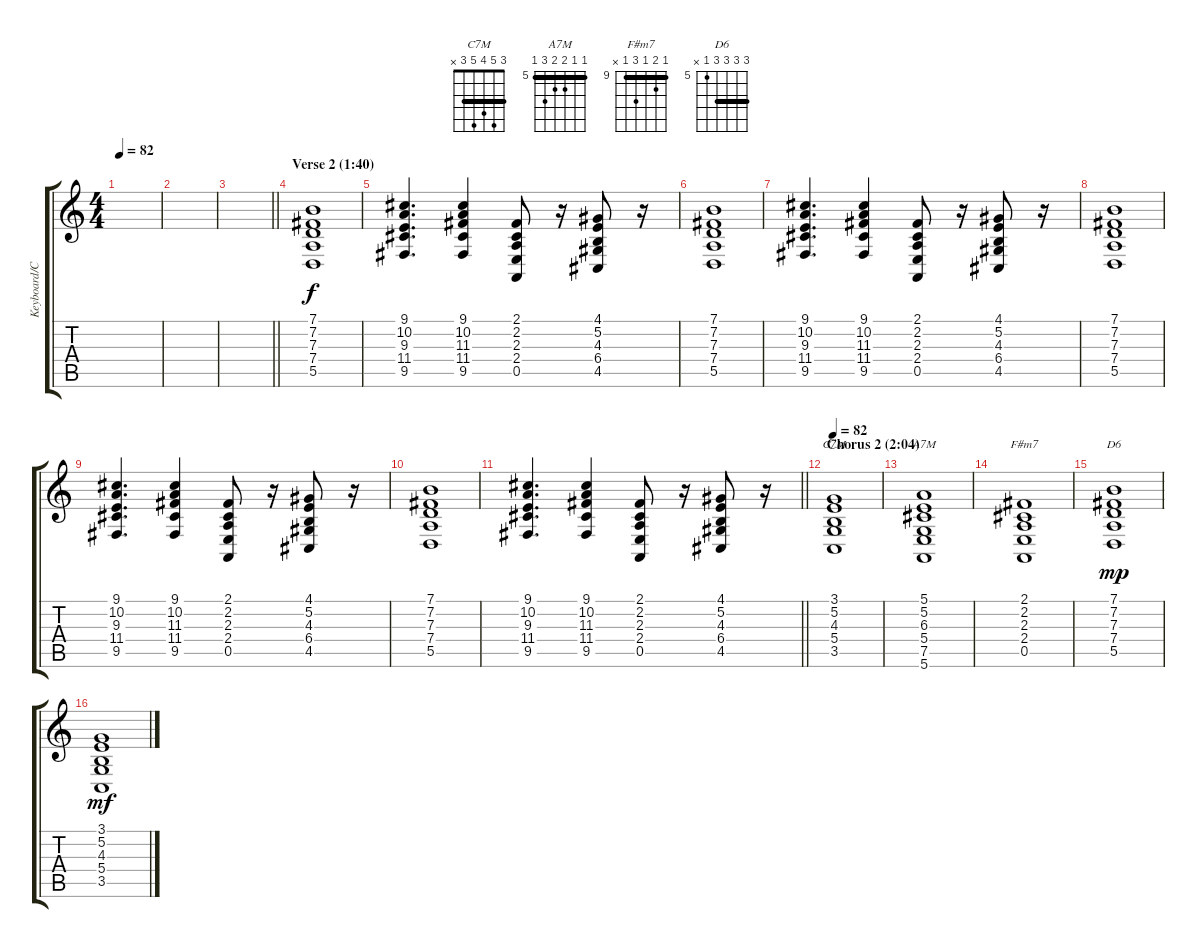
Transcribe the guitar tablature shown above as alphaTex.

\track ("Keyboard/Clavinet" "Keyboard/C") {instrument lead1square}
\staff {score tabs}
\tuning (E4 B3 G3 D3 A2 E2) {hide}
\chord ("C7M" 3 5 4 5 3 x) {barre 3}
\chord ("A7M" 5 5 6 6 7 5) {firstfret 5 barre 5}
\chord ("F#m7" 9 10 9 11 9 x) {firstfret 9 barre 9}
\chord ("D6" 7 7 7 7 5 x) {firstfret 5 barre 7}
\ts (4 4)
\tempo 82
\clef g2
\ks c
|
|
\barLineRight lightlight
|
\section ("" "Verse 2 (1:40)")
(7.1 7.2 7.3 7.4 5.5).1 |
(9.1 10.2 9.3 11.4 9.5).4{d} (9.1 10.2 11.3 11.4 9.5).4 (2.1 2.2 2.3 2.4 0.5).8 r.16 (4.1 5.2 4.3 6.4 4.5).8 r.16 |
(7.1 7.2 7.3 7.4 5.5).1 |
(9.1 10.2 9.3 11.4 9.5).4{d} (9.1 10.2 11.3 11.4 9.5).4 (2.1 2.2 2.3 2.4 0.5).8 r.16 (4.1 5.2 4.3 6.4 4.5).8 r.16 |
(7.1 7.2 7.3 7.4 5.5).1 |
(9.1 10.2 9.3 11.4 9.5).4{d} (9.1 10.2 11.3 11.4 9.5).4 (2.1 2.2 2.3 2.4 0.5).8 r.16 (4.1 5.2 4.3 6.4 4.5).8 r.16 |
(7.1 7.2 7.3 7.4 5.5).1 |
\barLineRight lightlight
(9.1 10.2 9.3 11.4 9.5).4{d} (9.1 10.2 11.3 11.4 9.5).4 (2.1 2.2 2.3 2.4 0.5).8 r.16 (4.1 5.2 4.3 6.4 4.5).8 r.16 |
\section ("" "Chorus 2 (2:04)")
\tempo 82
(3.1 5.2 4.3 5.4 3.5).1{ch "C7M"} |
(5.1 5.2 6.3 5.4 7.5 5.6).1{ch "A7M"} |
(2.1 2.2 2.3 2.4 0.5).1{ch "F#m7"} |
(7.1 7.2 7.3 7.4 5.5).1{ch "D6" dy mp} |
(3.1 5.2 4.3 5.4 3.5).1{dy mf}
